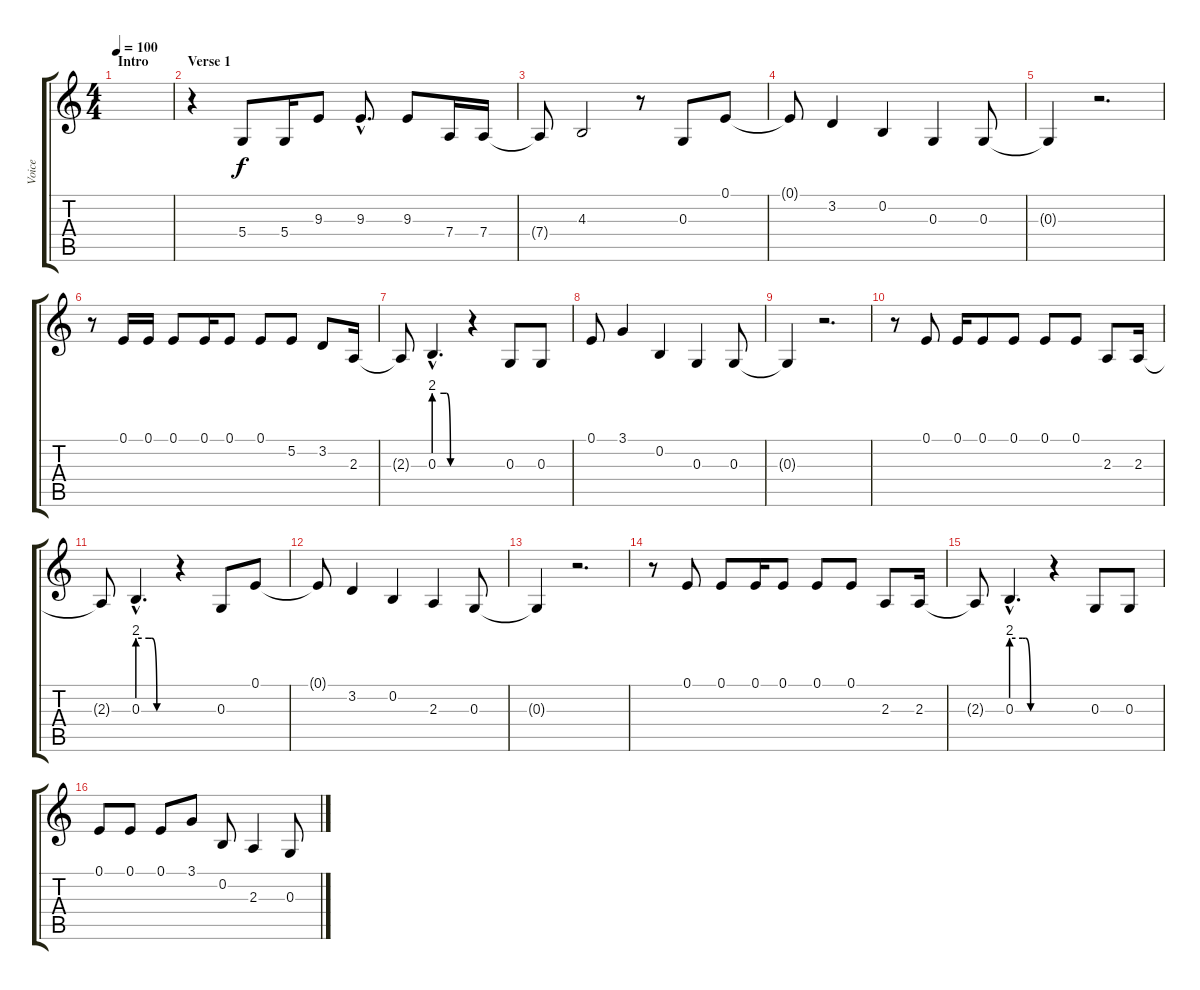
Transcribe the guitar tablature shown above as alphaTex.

\track ("Voice" "Voice") {instrument oboe}
\staff {score tabs}
\tuning (E4 B3 G3 D3 A2 E2) {hide}
\ts (4 4)
\section ("" "Intro")
\tempo 100
\clef g2
\ks c
|
\section ("" "Verse 1")
r.4 5.4.8 5.4.16 9.3.8 9.3{hac}.8{d} 9.3.8 7.4.16 7.4.16 |
7.4{t}.8 4.3.2 r.8 0.3.8 0.1.8 |
0.1{t}.8 3.2.4 0.2.4 0.3.4 0.3.8 |
0.3{t}.4 r.2{d} |
r.8 0.1.16 0.1.16 0.1.8 0.1.16 0.1.8 0.1.8 5.2.8 3.2.8 2.3.16 |
2.3{t}.8 0.3{be (custom 0 8 20 8 25 8 33 0 40 0 60 0) hac}.4{d} r.4 0.3.8 0.3.8 |
0.1.8 3.1.4 0.2.4 0.3.4 0.3.8 |
0.3{t}.4 r.2{d} |
r.8 0.1.8 0.1.16 0.1.8 0.1.8 0.1.8 0.1.8 2.3.8 2.3.16 |
2.3{t}.8 0.3{be (custom 0 8 20 8 25 8 34 0 40 0 60 0) hac}.4{d} r.4 0.3.8 0.1.8 |
0.1{t}.8 3.2.4 0.2.4 2.3.4 0.3.8 |
0.3{t}.4 r.2{d} |
r.8 0.1.8 0.1.8 0.1.16 0.1.8 0.1.8 0.1.8 2.3.8 2.3.16 |
2.3{t}.8 0.3{be (custom 0 8 20 8 25 8 34 0 40 0 60 0) hac}.4{d} r.4 0.3.8 0.3.8 |
0.1.8 0.1.8 0.1.8 3.1.8 0.2.8 2.3.4 0.3.8
